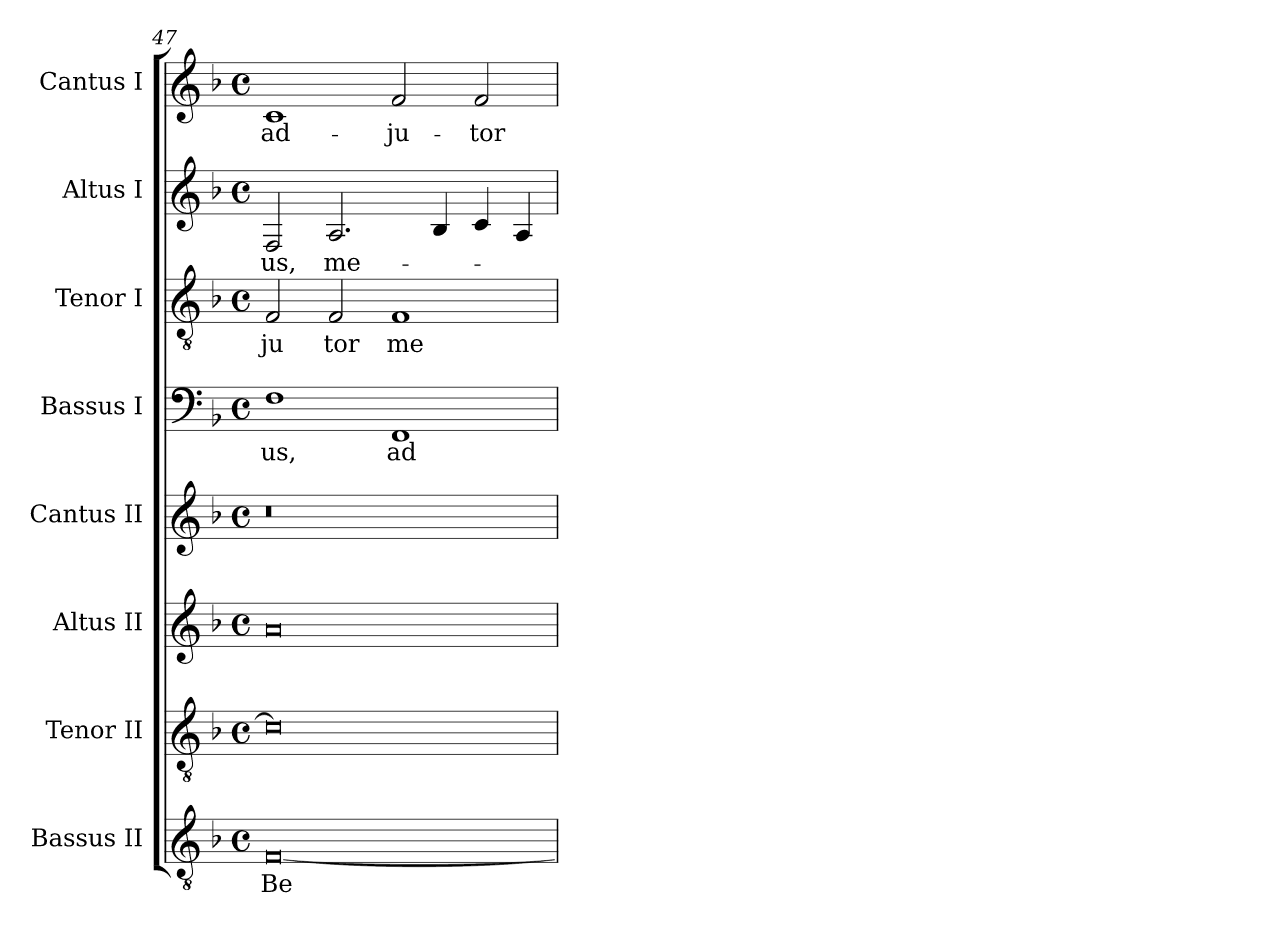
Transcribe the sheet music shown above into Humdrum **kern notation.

**kern	**text	**kern	**kern	**kern	**kern	**text	**kern	**text	**kern	**text	**kern	**text
*part8	*part8	*part7	*part6	*part5	*part4	*part4	*part3	*part3	*part2	*part2	*part1	*part1
*staff8	*staff8	*staff7	*staff6	*staff5	*staff4	*staff4	*staff3	*staff3	*staff2	*staff2	*staff1	*staff1
*I"Bassus II	*	*I"Tenor II	*I"Altus II	*I"Cantus II	*I"Bassus I	*	*I"Tenor I	*	*I"Altus I	*	*I"Cantus I	*
*clefGv2	*	*clefGv2	*clefG2	*clefG2	*clefF4	*	*clefGv2	*	*clefG2	*	*clefG2	*
*k[b-]	*	*k[b-]	*k[b-]	*k[b-]	*k[b-]	*	*k[b-]	*	*k[b-]	*	*k[b-]	*
*F:	*	*F:	*F:	*F:	*F:	*	*F:	*	*F:	*	*F:	*
*M4/4	*	*M4/4	*M4/4	*M4/4	*M4/4	*	*M4/4	*	*M4/4	*	*M4/4	*
*met(c)	*	*met(c)	*met(c)	*met(c)	*met(c)	*	*met(c)	*	*met(c)	*	*met(c)	*
=47	=47	=47	=47	=47	=47	=47	=47	=47	=47	=47	=47	=47
!	!LO:LY:b:cj	!	!	!	!	!LO:LY:b:cj	!	!LO:LY:b:cj	!	!LO:LY:b:cj	!	!LO:LY:b:cj
[<0F	Be	0c]	0a	0r	1F	us,	2F/	ju	2F/	us,	1c	ad-
!	!	!	!	!	!	!	!	!LO:LY:b:cj	!	!LO:LY:b	!	!
.	.	.	.	.	.	.	2F/	tor	2.A/	me-	.	.
!	!	!	!	!	!	!LO:LY:b:cj	!	!LO:LY:b:cj	!	!	!	!LO:LY:b:cj
.	.	.	.	.	1FF	ad	1F	me	.	.	2f/	-ju-
.	.	.	.	.	.	.	.	.	4B-/	.	.	.
!	!	!	!	!	!	!	!	!	!	!	!	!LO:LY:b:cj
.	.	.	.	.	.	.	.	.	4c/	.	2f/	-tor
.	.	.	.	.	.	.	.	.	4A/	.	.	.
=	=	=	=	=	=	=	=	=	=	=	=	=
*-	*-	*-	*-	*-	*-	*-	*-	*-	*-	*-	*-	*-
